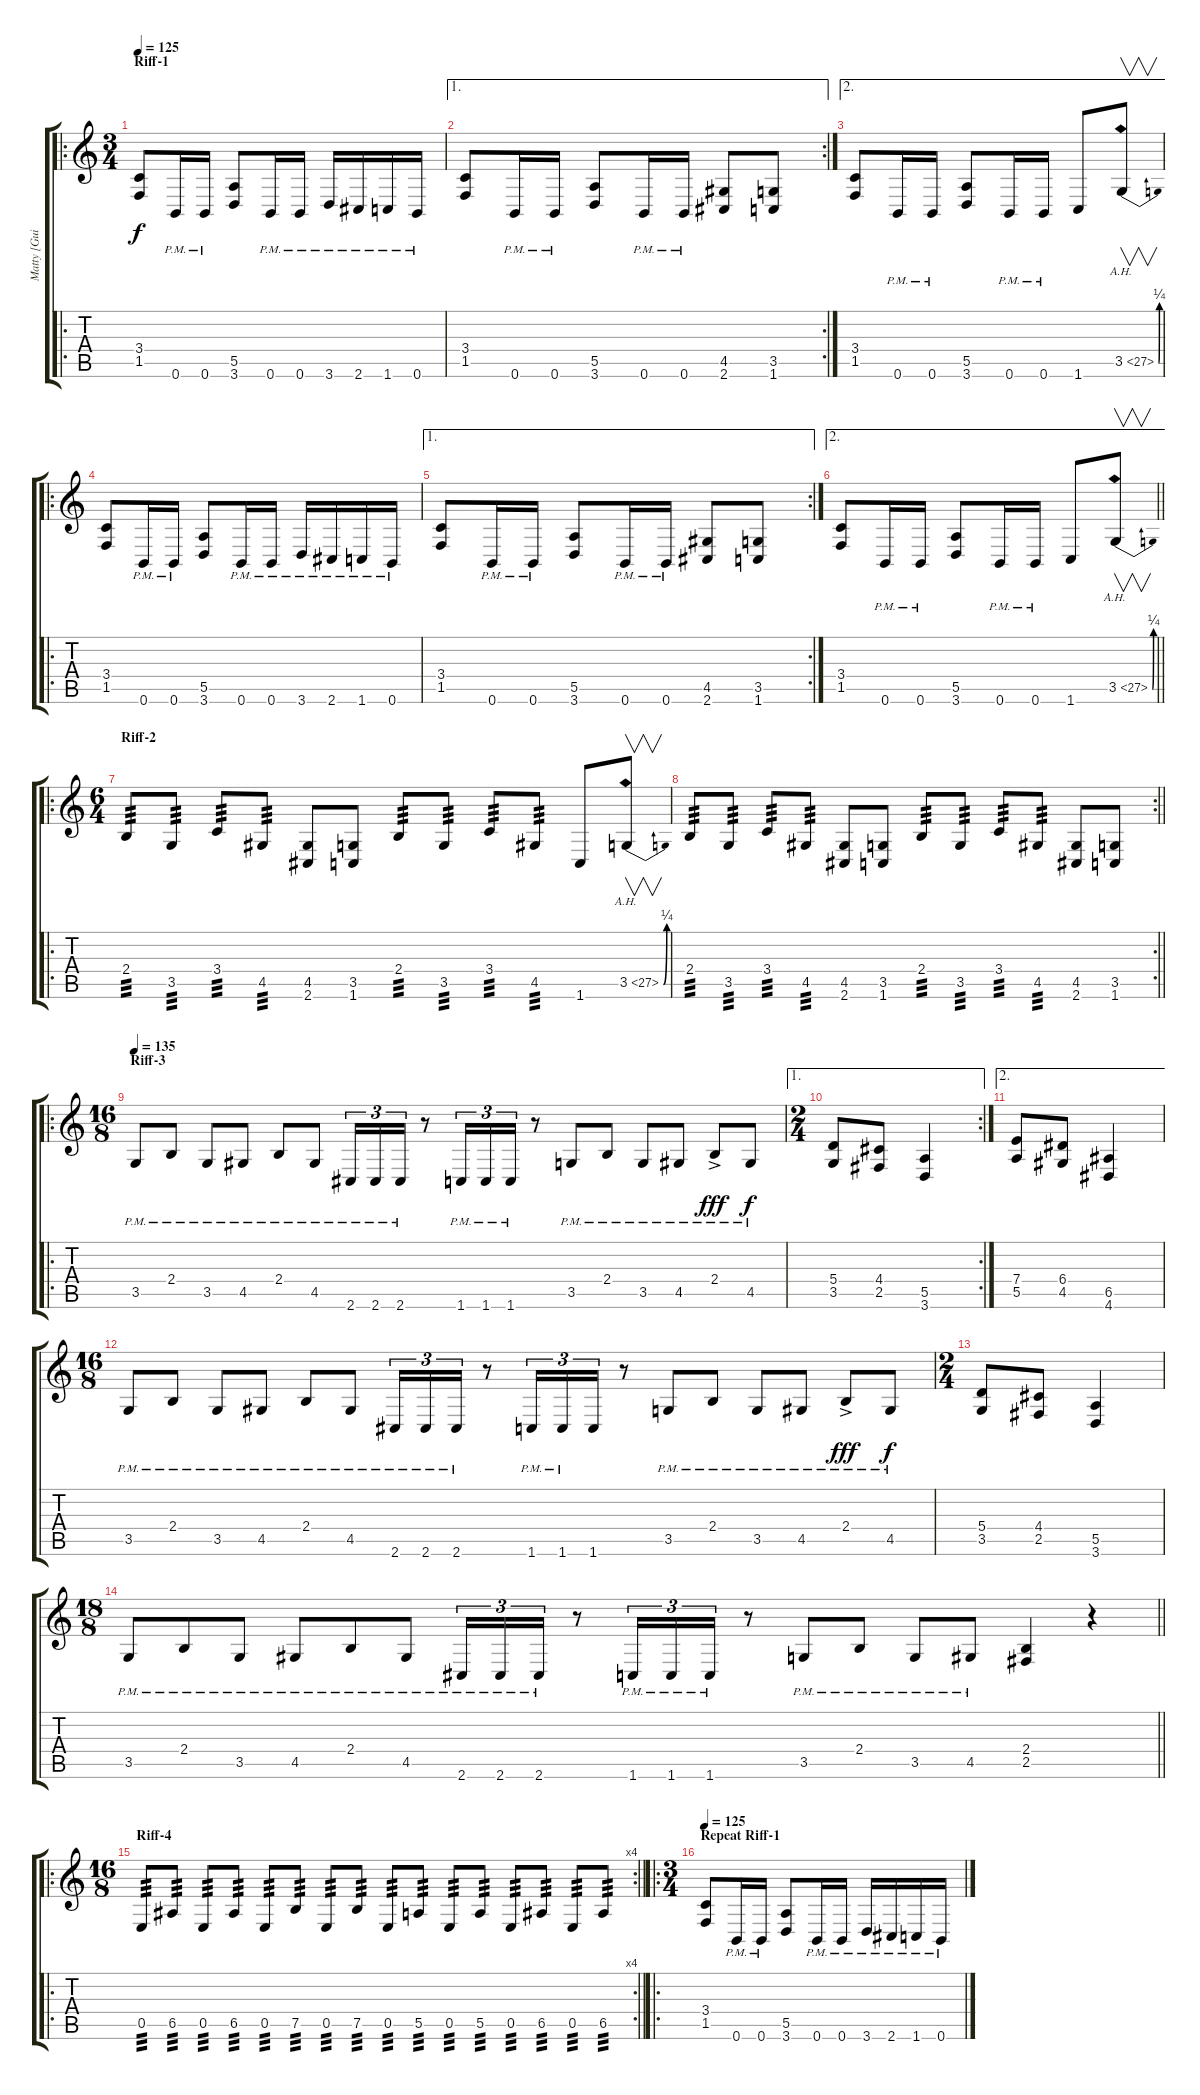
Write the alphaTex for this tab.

\track ("Matty [Guitar Right]" "Matty [Gui") {instrument distortionguitar}
\staff {score tabs}
\tuning (B3 Gb3 D3 A2 E2 B1) {hide}
\ro
\ts (3 4)
\section ("" "Riff-1")
\tempo 125
\clef g2
\ks c
(3.4 1.5).8{dy f instrument distortionguitar} 0.6{pm}.16 0.6{pm}.16 (5.5 3.6).8 0.6{pm}.16 0.6{pm}.16 3.6{pm}.16 2.6{pm}.16 1.6{pm}.16 0.6{pm}.16 |
\ae 1
\rc 2
(3.4 1.5).8 0.6{pm}.16 0.6{pm}.16 (5.5 3.6).8 0.6{pm}.16 0.6{pm}.16 (4.5 2.6).8 (3.5 1.6).8 |
\ae 2
(3.4 1.5).8 0.6{pm}.16 0.6{pm}.16 (5.5 3.6).8 0.6{pm}.16 0.6{pm}.16 1.6.8 3.5{be (bend 0 0 60 1) ah 24}.8{v} |
\ro
(3.4 1.5).8 0.6{pm}.16 0.6{pm}.16 (5.5 3.6).8 0.6{pm}.16 0.6{pm}.16 3.6{pm}.16 2.6{pm}.16 1.6{pm}.16 0.6{pm}.16 |
\ae 1
\rc 2
(3.4 1.5).8 0.6{pm}.16 0.6{pm}.16 (5.5 3.6).8 0.6{pm}.16 0.6{pm}.16 (4.5 2.6).8 (3.5 1.6).8 |
\ae 2
\barLineRight lightlight
(3.4 1.5).8 0.6{pm}.16 0.6{pm}.16 (5.5 3.6).8 0.6{pm}.16 0.6{pm}.16 1.6.8 3.5{be (bend 0 0 60 1) ah 24}.8{v} |
\ro
\ts (6 4)
\section ("" "Riff-2")
2.4.8{tp 3} 3.5.8{tp 3} 3.4.8{tp 3} 4.5.8{tp 3} (4.5 2.6).8 (3.5 1.6).8 2.4.8{tp 3} 3.5.8{tp 3} 3.4.8{tp 3} 4.5.8{tp 3} 1.6.8 3.5{be (bend 0 0 60 1) ah 24}.8{v} |
\rc 2
\barLineRight lightlight
2.4.8{tp 3} 3.5.8{tp 3} 3.4.8{tp 3} 4.5.8{tp 3} (4.5 2.6).8 (3.5 1.6).8 2.4.8{tp 3} 3.5.8{tp 3} 3.4.8{tp 3} 4.5.8{tp 3} (4.5 2.6).8 (3.5 1.6).8 |
\ro
\ts (16 8)
\section ("" "Riff-3")
\tempo 135
3.5{pm}.8 2.4{pm}.8 3.5{pm}.8 4.5{pm}.8 2.4{pm}.8 4.5{pm}.8 2.6{pm}.16{tu (3 2)} 2.6{pm}.16{tu (3 2)} 2.6{pm}.16{tu (3 2)} r.8 1.6{pm}.16{tu (3 2)} 1.6{pm}.16{tu (3 2)} 1.6{pm}.16{tu (3 2)} r.8 3.5{pm}.8 2.4{pm}.8 3.5{pm}.8 4.5{pm}.8 2.4{ac pm}.8{dy fff} 4.5{pm}.8{dy f} |
\ae 1
\rc 2
\ts (2 4)
(5.4 3.5).8 (4.4 2.5).8 (5.5 3.6).4 |
\ae 2
(7.4 5.5).8 (6.4 4.5).8 (6.5 4.6).4 |
\ts (16 8)
3.5{pm}.8 2.4{pm}.8 3.5{pm}.8 4.5{pm}.8 2.4{pm}.8 4.5{pm}.8 2.6{pm}.16{tu (3 2)} 2.6{pm}.16{tu (3 2)} 2.6{pm}.16{tu (3 2)} r.8 1.6{pm}.16{tu (3 2)} 1.6{pm}.16{tu (3 2)} 1.6.16{tu (3 2)} r.8 3.5{pm}.8 2.4{pm}.8 3.5{pm}.8 4.5{pm}.8 2.4{ac pm}.8{dy fff} 4.5{pm}.8{dy f} |
\ts (2 4)
(5.4 3.5).8 (4.4 2.5).8 (5.5 3.6).4 |
\ts (18 8)
\barLineRight lightlight
3.5{pm}.8 2.4{pm}.8 3.5{pm}.8 4.5{pm}.8 2.4{pm}.8 4.5{pm}.8 2.6{pm}.16{tu (3 2)} 2.6{pm}.16{tu (3 2)} 2.6{pm}.16{tu (3 2)} r.8 1.6{pm}.16{tu (3 2)} 1.6{pm}.16{tu (3 2)} 1.6{pm}.16{tu (3 2)} r.8 3.5{pm}.8 2.4{pm}.8 3.5{pm}.8 4.5{pm}.8 (2.4 2.5).4 r.4 |
\ro
\rc 4
\ts (16 8)
\section ("" "Riff-4")
\barLineRight lightlight
0.5.8{tp 3} 6.5.8{tp 3} 0.5.8{tp 3} 6.5.8{tp 3} 0.5.8{tp 3} 7.5.8{tp 3} 0.5.8{tp 3} 7.5.8{tp 3} 0.5.8{tp 3} 5.5.8{tp 3} 0.5.8{tp 3} 5.5.8{tp 3} 0.5.8{tp 3} 6.5.8{tp 3} 0.5.8{tp 3} 6.5.8{tp 3} |
\ro
\ts (3 4)
\section ("" "Repeat Riff-1")
\tempo 125
(3.4 1.5).8 0.6{pm}.16 0.6{pm}.16 (5.5 3.6).8 0.6{pm}.16 0.6{pm}.16 3.6{pm}.16 2.6{pm}.16 1.6{pm}.16 0.6{pm}.16
